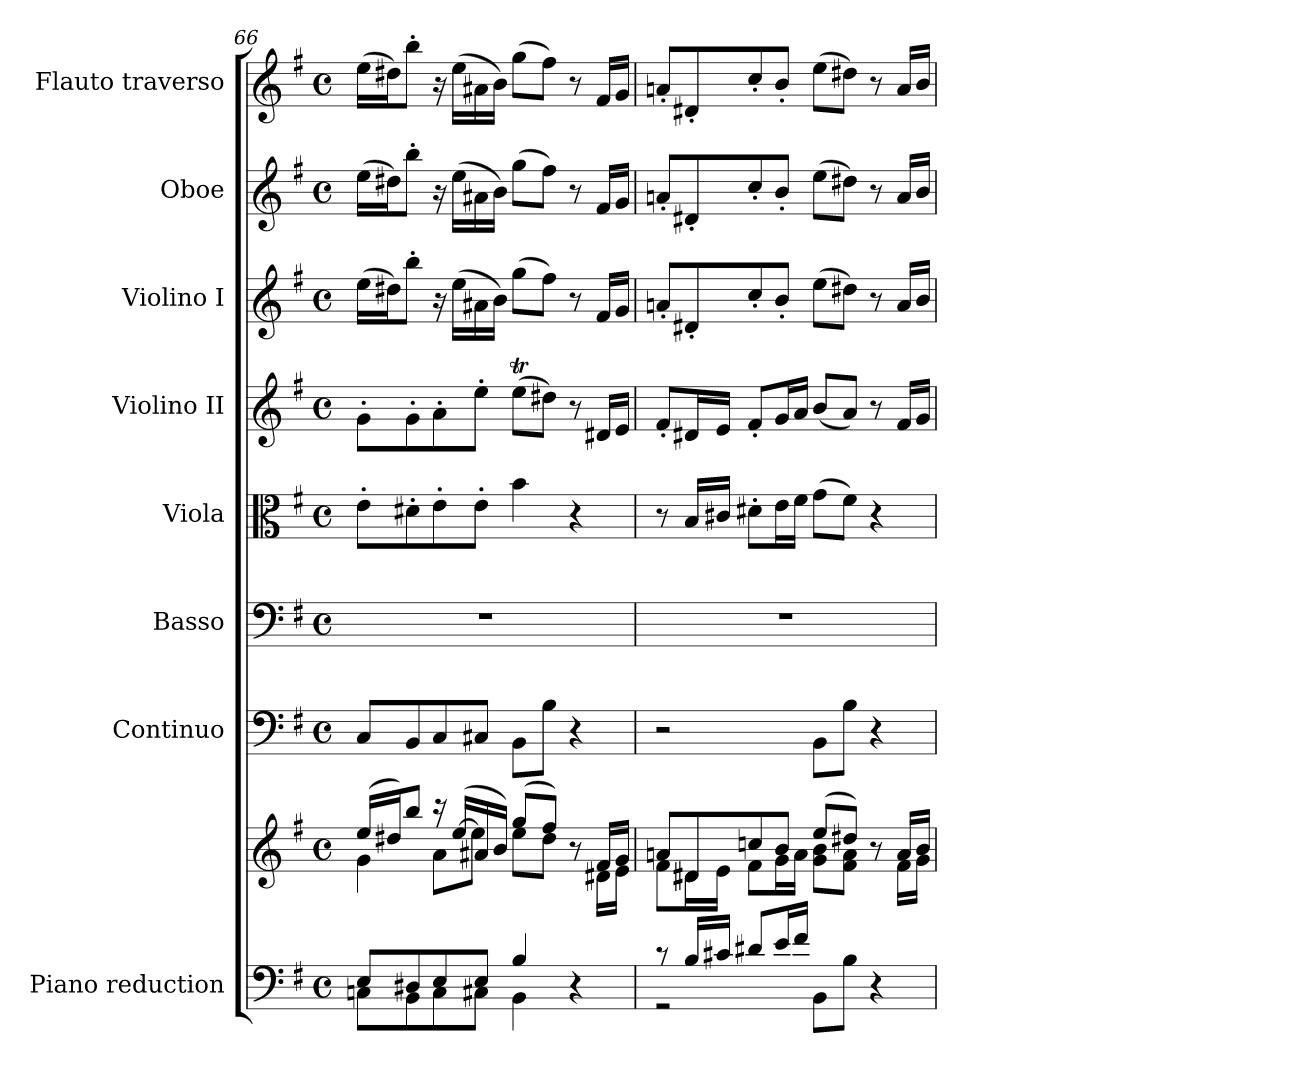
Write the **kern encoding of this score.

**kern	**kern	**kern	**kern	**kern	**kern	**kern	**kern	**kern
*part8	*part8	*part7	*part6	*part5	*part4	*part3	*part2	*part1
*staff9	*staff8	*staff7	*staff6	*staff5	*staff4	*staff3	*staff2	*staff1
*I"Piano reduction	*	*I"Continuo	*I"Basso	*I"Viola	*I"Violino II	*I"Violino I	*I"Oboe	*I"Flauto traverso
*I'Pno	*	*	*	*I'Vla	*I'Vln	*I'Vln	*I'Ob	*I'Fl
*clefF4	*clefG2	*clefF4	*clefF4	*clefC3	*clefG2	*clefG2	*clefG2	*clefG2
*k[f#]	*k[f#]	*k[f#]	*k[f#]	*k[f#]	*k[f#]	*k[f#]	*k[f#]	*k[f#]
*M4/4	*M4/4	*M4/4	*M4/4	*M4/4	*M4/4	*M4/4	*M4/4	*M4/4
*met(c)	*met(c)	*met(c)	*met(c)	*met(c)	*met(c)	*met(c)	*met(c)	*met(c)
=66	=66	=66	=66	=66	=66	=66	=66	=66
*^	*^	*	*	*	*	*	*	*
8E/L	8Cn\L	(>16ee/LL	4g\	8C/L	1r	8e'\L	8g'\L	(>16ee\LL	(>16ee\LL	(>16ee\LL
.	.	16dd#X/J)	.	.	.	.	.	16dd#X\J)	16dd#X\J)	16dd#X\J)
8D#X/	8BB\	8bb/J	.	8BB/	.	8d#X'\	8g'\	8bb'\J	8bb'\J	8bb'\J
8E/	8C\	16r	8a\L	8C/	.	8e'\	8a'\	16r	16r	16r
.	.	(>[16ee/LL	.	.	.	.	.	(>16ee\LL	(>16ee\LL	(>16ee\LL
8E/J	8C#X\J	16a#X/	8ee\J]	8C#X/J	.	8e'\J	8ee'\J	16a#X\	16a#X\	16a#X\
.	.	16b/JJ)	.	.	.	.	.	16b\JJ)	16b\JJ)	16b\JJ)
4B/	4BB\	(>8gg/L	8ee\L	8BB\L	.	4b\	(>8eeT\L	(>8gg\L	(>8gg\L	(>8gg\L
.	.	8ff#/J)	8dd#\J	8B\J	.	.	8dd#X\J)	8ff#\J)	8ff#\J)	8ff#\J)
4r	4ryy	8r	8ryy	4r	.	4r	8r	8r	8r	8r
.	.	16f#/LL	16d#X\LL	.	.	.	16d#X/LL	16f#/LL	16f#/LL	16f#/LL
.	.	16g/JJ	16e\JJ	.	.	.	16e/JJ	16g/JJ	16g/JJ	16g/JJ
=67	=67	=67	=67	=67	=67	=67	=67	=67	=67	=67
8r	2r	8an/L	8f#\L	2r	1r	8r	8f#'/L	8an'/L	8an'/L	8an'/L
16B/LL	.	8d#X/	16d#\L	.	.	16B/LL	16d#X/L	8d#X'/	8d#X'/	8d#X'/
16c#X/JJ	.	.	16e\JJ	.	.	16c#X/JJ	16e/JJ	.	.	.
8d#X/L	.	8ccn/	8f#\L	.	.	8d#X'\L	8f#'/L	8cc'/	8cc'/	8cc'/
16e/L	.	8b/J	16g\L	.	.	16e\L	16g/L	8b'/J	8b'/J	8b'/J
16f#/JJ	.	.	16a\JJ	.	.	16f#\JJ	16a/JJ	.	.	.
4ryy	8BB\L	(>8ee/L	8g\ 8b\L	8BB\L	.	(>8g\L	(<8b/L	(>8ee\L	(>8ee\L	(>8ee\L
.	8B\J	8dd#X/J)	8f#\ 8a\J	8B\J	.	8f#\J)	8a/J)	8dd#X\J)	8dd#X\J)	8dd#X\J)
4r	4ryy	8r	8ryy	4r	.	4r	8r	8r	8r	8r
.	.	16a/LL	16f#\LL	.	.	.	16f#/LL	16a/LL	16a/LL	16a/LL
.	.	16b/JJ	16g\JJ	.	.	.	16g/JJ	16b/JJ	16b/JJ	16b/JJ
*v	*v	*	*	*	*	*	*	*	*	*
*	*v	*v	*	*	*	*	*	*	*
=	=	=	=	=	=	=	=	=
*-	*-	*-	*-	*-	*-	*-	*-	*-
